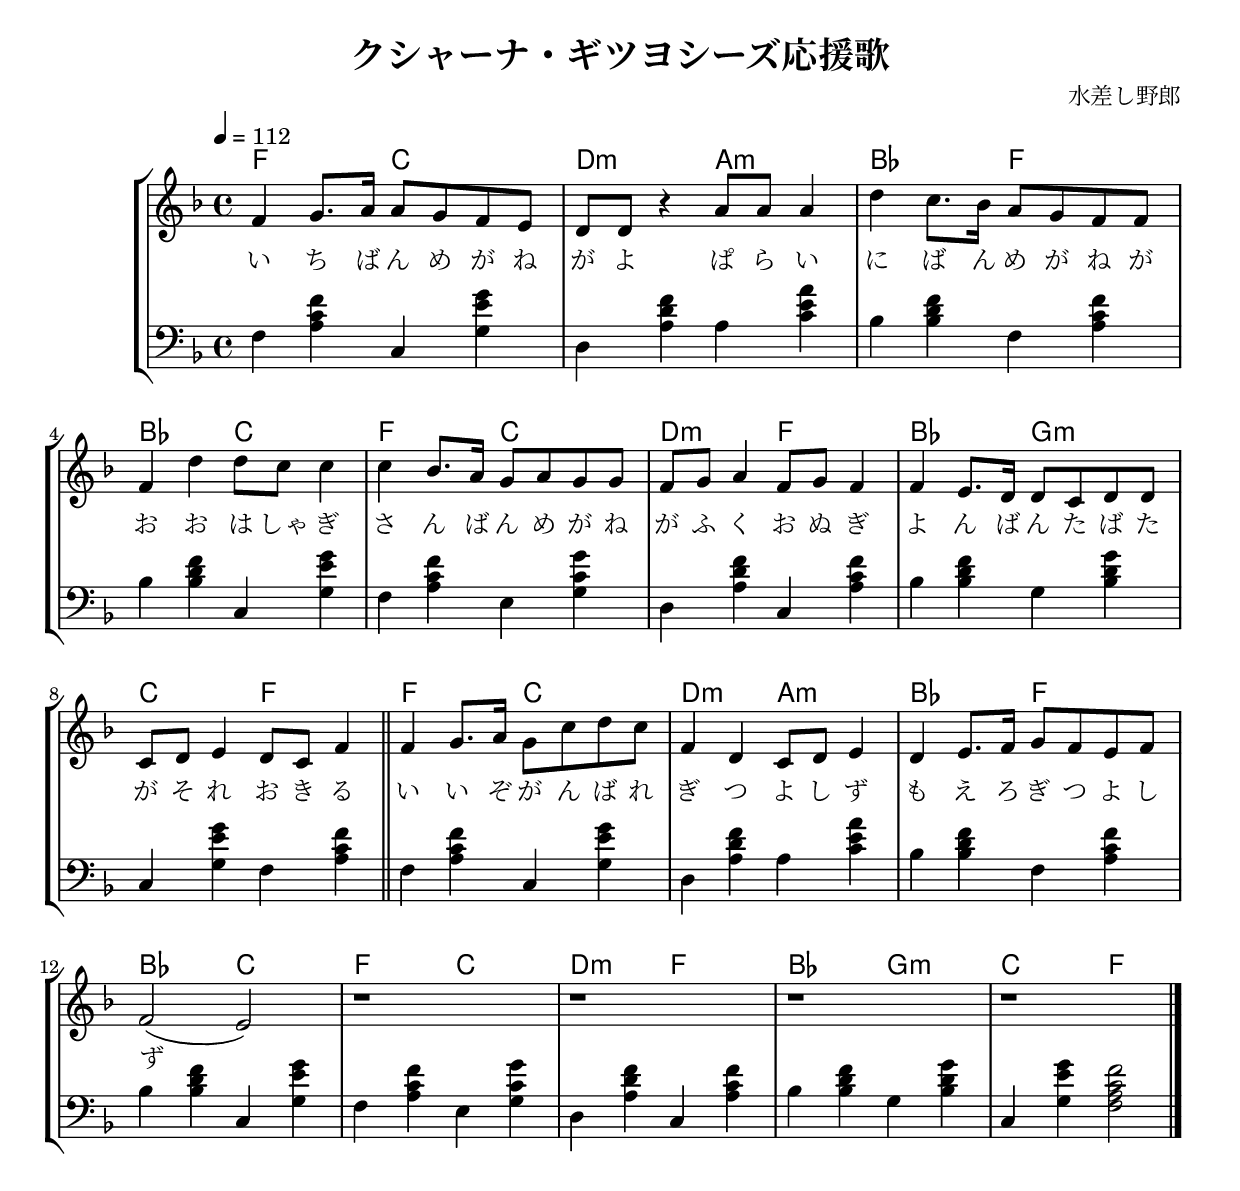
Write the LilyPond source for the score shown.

\version "2.12.1"

\header {
	title = \markup {クシャーナ・ギツヨシーズ応援歌}
	composer = \markup \center-column {水差し野郎}
}

harmony = \chordmode {
	f2 c d:m a:m bes f bes c f c d:m f bes g:m c f 

	f c d:m a:m bes f bes c f c d:m f bes g:m c f 
}

melody = {
	\set Staff.midiInstrument = #"fss0.42"
		\key f \major
	\tempo 4 = 112
 f'4  g'8.  a'16  a'8  g'8  f'8  e'8 
	d'8  d'8  r4  a'8  a'8  a'4 
	d''4  c''8.  bes'16  a'8  g'8  f'8  f'8 
	f'4  d''4  d''8  c''8  c''4 
	c''4  bes'8.  a'16  g'8  a'8  g'8  g'8 
	f'8  g'8  a'4  f'8  g'8  f'4 
	f'4  e'8.  d'16  d'8  c'8  d'8  d'8 
	c'8  d'8  e'4  d'8  c'8  f'4
	\set Staff.midiInstrument = #"fss0.42"
	 f'4  g'8.  a'16  g'8  c''8  d''8  c''8 
	f'4  d'4  c'8  d'8  e'4 
	d'4  e'8.  f'16  g'8  f'8  e'8  f'8 
	f'2  (e'2)
	r1 r1 r1 r1 	\bar "|."
}

words = \lyricmode {
	い  ち  ば  ん  め  が  ね  が  よ  ぱ  ら  い  に  ば  ん  め  が  ね  が  お  お  は  しゃ  ぎ  さ  ん  ば  ん  め  が  ね  が  ふ  く  お  ぬ  ぎ  よ  ん  ば  ん  た  ば  た  が  そ  れ  お  き  る  
	い  い  ぞ  が  ん  ば  れ  ぎ  つ  よ  し  ず  も  え  ろ  ぎ  つ  よ  し  ず  
}

tempochange = {
	\tempo 4 = 112
	r1 | r1 | r1 | r1 | r1 | r1 | r1 | r1 \bar "||"
	\tempo 4 = 112
	r1 | r1 | r1 | r1 | r1 | r1 | r1 | r1 \bar "|."
}

mainacc = {
	\clef bass
	\set Staff.midiInstrument = #"String Ensemble 1"
	\key f \major
	\tempo 4 = 112
	f4 <a c' f'>4
	c4 <g e' g'>4
	d4 <a d' f'>4
	a4 <c' e' a'>4
	bes4 <bes d' f'>4
	f4 <a c' f'>4
	bes4 <bes d' f'>4
	c4 <g e' g'>4
	f4 <a c' f'>4
	e4 <g c' g'>4
	d4 <a d' f'>4
	c4 <a c' f'>4
	bes4 <bes d' f'>4
	g4 <bes d' g'>4
	c4 <g e' g'>4
	f4 <a c' f'>4
	\bar "||"

	\set Staff.midiInstrument = #"String Ensemble 1"
	f4 <a c' f'>4
	c4 <g e' g'>4
	d4 <a d' f'>4
	a4 <c' e' a'>4
	bes4 <bes d' f'>4
	f4 <a c' f'>4
	bes4 <bes d' f'>4
	c4 <g e' g'>4
	f4 <a c' f'>4
	e4 <g c' g'>4
	d4 <a d' f'>4
	c4 <a c' f'>4
	bes4 <bes d' f'>4
	g4 <bes d' g'>4
	c4 <g e' g'>4
	<f a c' f'>2
	\bar "|."
}

subacc = {
	\clef bass
	\set Staff.midiInstrument = #"Pizzicato Strings"
	\key f \major
	\tempo 4 = 112
	r2
	r2
	r2
	r2
	r2
	r2
	r2
	r2
	r2
	r2
	r2
	r2
	r2
	r2
	r2
	r2
	\bar "||"

	\set Staff.midiInstrument = #"Pizzicato Strings"
	f4.f8
	c4.c8
	d4.d8
	a4.a8
	bes4.bes8
	f4.f8
	bes4.bes8
	c4.c8
	f4.f8
	e4.e8
	d4.d8
	c4.c8
	bes4.bes8
	g4.g8
	c4.c8
	f2
	\bar "|."
}

percA = {
	\drummode {
	r1 |r1 |r1 |r1 |r1 |r1 |r1 |r1 \bar "||"
	r1 |r1 |r1 |r1 |r1 |r1 |r1 |r1 \bar "|."
	}
}

percB = {
	\drummode {
	r1 |r1 |r1 |r1 |r1 |r1 |r1 |r1 \bar "||"
	r1 |r1 |r1 |r1 |r1 |r1 |r1 |r1 \bar "|."
	}
}

percC = {
	\drummode {
	r1 |r1 |r1 |r1 |r1 |r1 |r1 |r1 \bar "||"
	r1 |r1 |r1 |r1 |r1 |r1 |r1 |r1 \bar "|."
	}
}

percD = {
	\drummode {
	r1 |r1 |r1 |r1 |r1 |r1 |r1 |r1 \bar "||"
	r1 |r1 |r1 |r1 |r1 |r1 |r1 |r1 \bar "|."
	}
}

percE = {
	\drummode {
	r1 |r1 |r1 |r1 |r1 |r1 |r1 |r1 \bar "||"
	r1 |r1 |r1 |r1 |r1 |r1 |r1 |r1 \bar "|."
	}
}

\score {
	<<
		\new StaffGroup <<
			\new ChordNames {\harmony}
			\new Voice = "melody" {\melody}
			\new Lyrics \lyricsto "melody" \words
			\new Staff = "mainacc" {\mainacc}
		>>
	>>
	\layout { }
}
